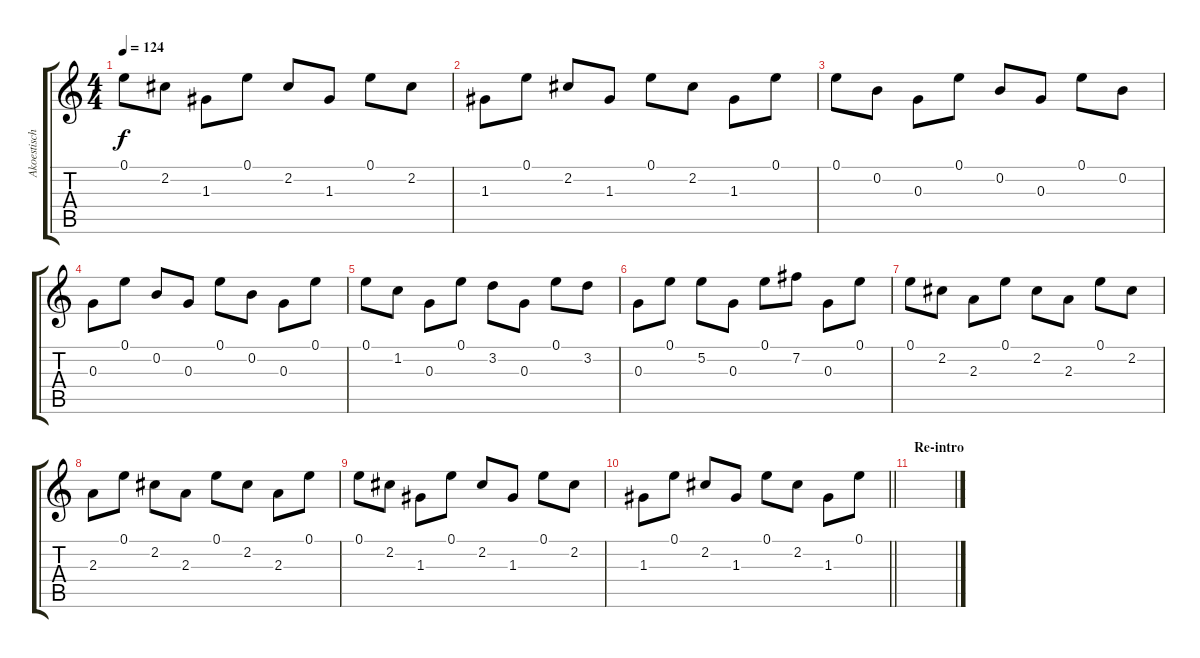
\track ("Akoestische gitaar" "Akoestisch") {instrument acousticguitarsteel}
\staff {score tabs}
\tuning (E4 B3 G3 D3 A2 E2) {hide}
\ts (4 4)
\tempo 124
\clef g2
\ks c
0.1.8{dy f} 2.2.8 1.3.8 0.1.8 2.2.8 1.3.8 0.1.8 2.2.8 |
1.3.8 0.1.8 2.2.8 1.3.8 0.1.8 2.2.8 1.3.8 0.1.8 |
0.1.8 0.2.8 0.3.8 0.1.8 0.2.8 0.3.8 0.1.8 0.2.8 |
0.3.8 0.1.8 0.2.8 0.3.8 0.1.8 0.2.8 0.3.8 0.1.8 |
0.1.8 1.2.8 0.3.8 0.1.8 3.2.8 0.3.8 0.1.8 3.2.8 |
0.3.8 0.1.8 5.2.8 0.3.8 0.1.8 7.2.8 0.3.8 0.1.8 |
0.1.8 2.2.8 2.3.8 0.1.8 2.2.8 2.3.8 0.1.8 2.2.8 |
2.3.8 0.1.8 2.2.8 2.3.8 0.1.8 2.2.8 2.3.8 0.1.8 |
0.1.8 2.2.8 1.3.8 0.1.8 2.2.8 1.3.8 0.1.8 2.2.8 |
\barLineRight lightlight
1.3.8 0.1.8 2.2.8 1.3.8 0.1.8 2.2.8 1.3.8 0.1.8 |
\section ("" "Re-intro")
